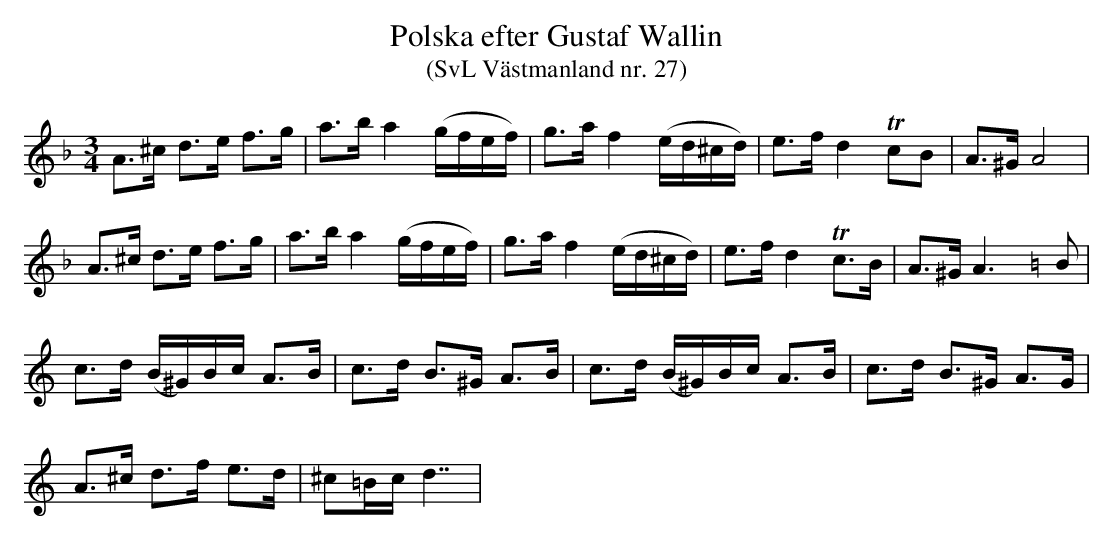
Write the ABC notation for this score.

X:1
T: Polska efter Gustaf Wallin
T: (SvL Västmanland nr. 27)
M: 3/4
L: 1/16
K: Dm
A2>^c2 d2>e2 f2>g2 | a2>b2 a4 (gfef) | g2>a2 f4 (ed^cd) | e2>f2 d4 Tc2B2 | A2>^G2 A8 |
A2>^c2 d2>e2 f2>g2 | a2>b2 a4 (gfef) | g2>a2 f4 (ed^cd) | e2>f2 d4 Tc2>B2 | A2>^G2 A6 [K:Am]B2 |
c2>d2 (B^G)Bc A2>B2 | c2>d2 B2>^G2 A2>B2 | c2>d2 (B^G)Bc A2>B2 | c2>d2 B2>^G2 A2>G2 |
A2>^c2 d2>f2 e2>d2 | ^c2=Bc d7 |
